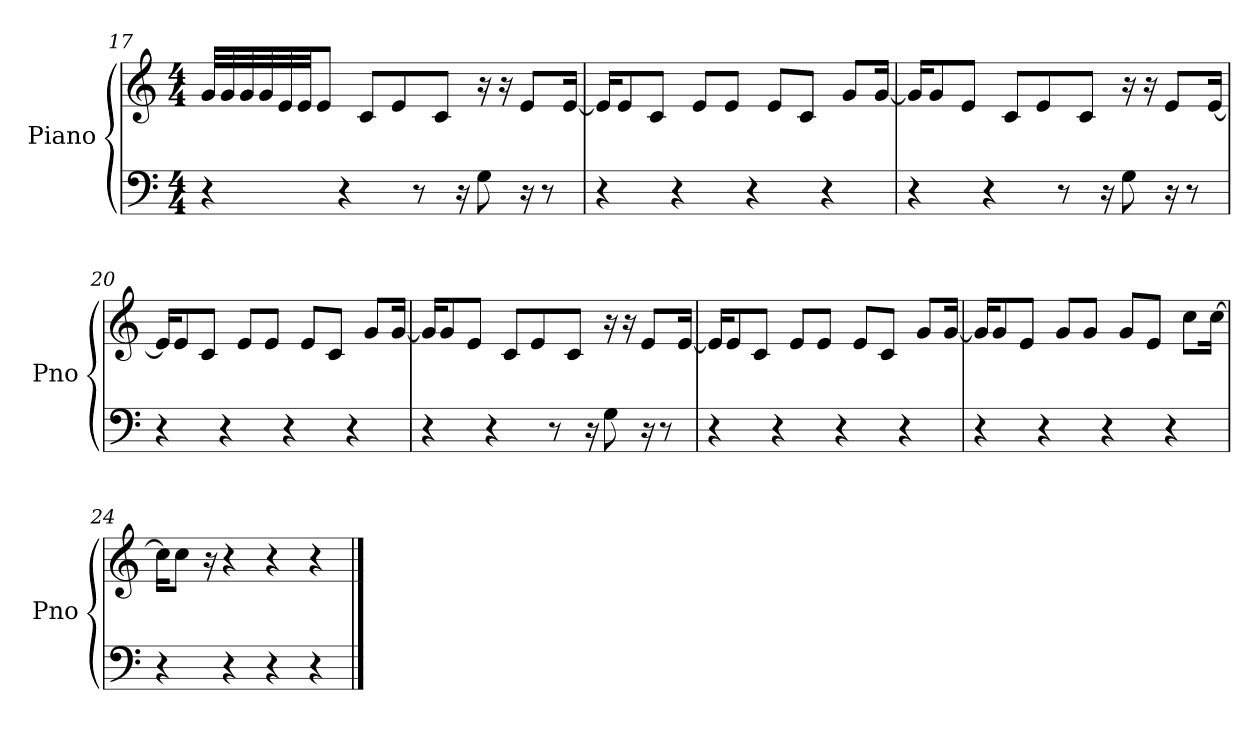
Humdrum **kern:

**kern	**kern
*part1	*part1
*staff2	*staff1
*I"Piano	*
*I'Pno	*
!!LO:LB:g=z
*clefF4	*clefG2
*k[]	*k[]
*M4/4	*M4/4
=17	=17
4r	32g/LLL
.	32g/
.	32g/
.	32g/
.	32e/
.	32e/JJ
.	8e/J
4r	.
.	8c/L
.	8e/
8r	.
.	8c/J
16r	.
8G\	16r
.	16r
16r	8e/L
8r	.
.	[16e/Jk
=18	=18
4r	16e/KL]
.	8e/
.	8c/J
4r	.
.	8e/L
.	8e/J
4r	.
.	8e/L
.	8c/J
4r	.
.	8g/L
.	[16g/Jk
=19	=19
4r	16g/KL]
.	8g/
.	8e/J
4r	.
.	8c/L
.	8e/
8r	.
.	8c/J
16r	.
8G\	16r
.	16r
16r	8e/L
8r	.
.	[16e/Jk
!!LO:LB:g=z
=20	=20
4r	16e/KL]
.	8e/
.	8c/J
4r	.
.	8e/L
.	8e/J
4r	.
.	8e/L
.	8c/J
4r	.
.	8g/L
.	[16g/Jk
=21	=21
4r	16g/KL]
.	8g/
.	8e/J
4r	.
.	8c/L
.	8e/
8r	.
.	8c/J
16r	.
8G\	16r
.	16r
16r	8e/L
8r	.
.	[16e/Jk
=22	=22
4r	16e/KL]
.	8e/
.	8c/J
4r	.
.	8e/L
.	8e/J
4r	.
.	8e/L
.	8c/J
4r	.
.	8g/L
.	[16g/Jk
!!LO:LB:g=z
=23	=23
4r	16g/KL]
.	8g/
.	8e/J
4r	.
.	8g/L
.	8g/J
4r	.
.	8g/L
.	8e/J
4r	.
.	8cc\L
.	[16cc\Jk
=24	=24
4r	16cc\KL]
.	8cc\J
.	16r
4r	4r
4r	4r
4r	4r
==	==
*-	*-
